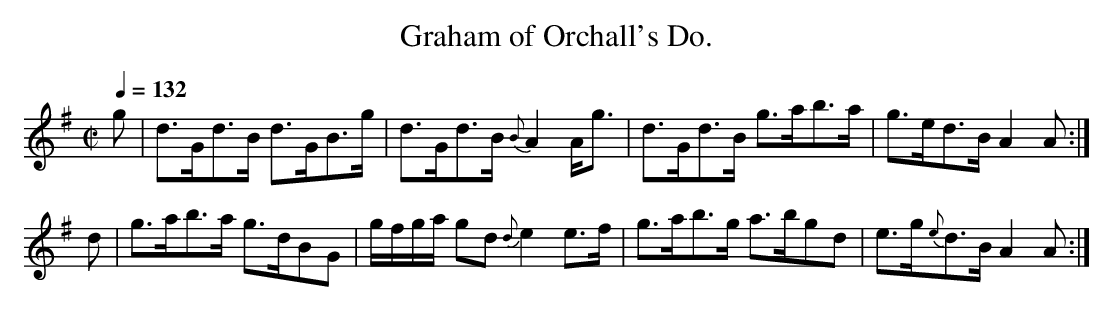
X:1
T:Graham of Orchall's Do.
M:C|
L:1/8
Q:1/4=132
K:G
g|d>Gd>B d>GB>g|d>Gd>B      {B}A2A<g|d>Gd>B g>ab>a|g>ed>B    A2A:|
d|g>ab>a g>dBG |g/f/g/a/ gd {d}e2e>f|g>ab>g a>bgd |e>g{e}d>B A2A:|
